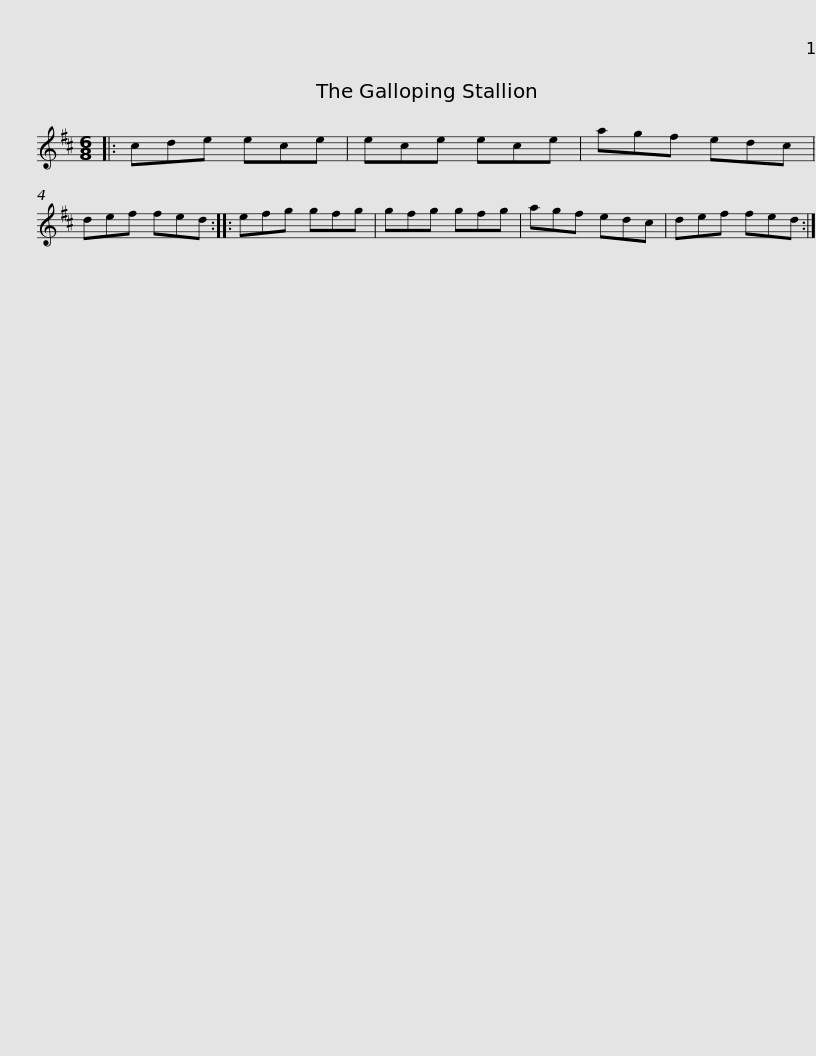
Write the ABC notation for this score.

X:1
L:1/8
M:6/8
I:linebreak $
K:D
V:1 treble
V:1
|: cde ece | ece ece | agf edc | def fed :: efg gfg | %5
 gfg gfg | agf edc |$ def fed :| %8
